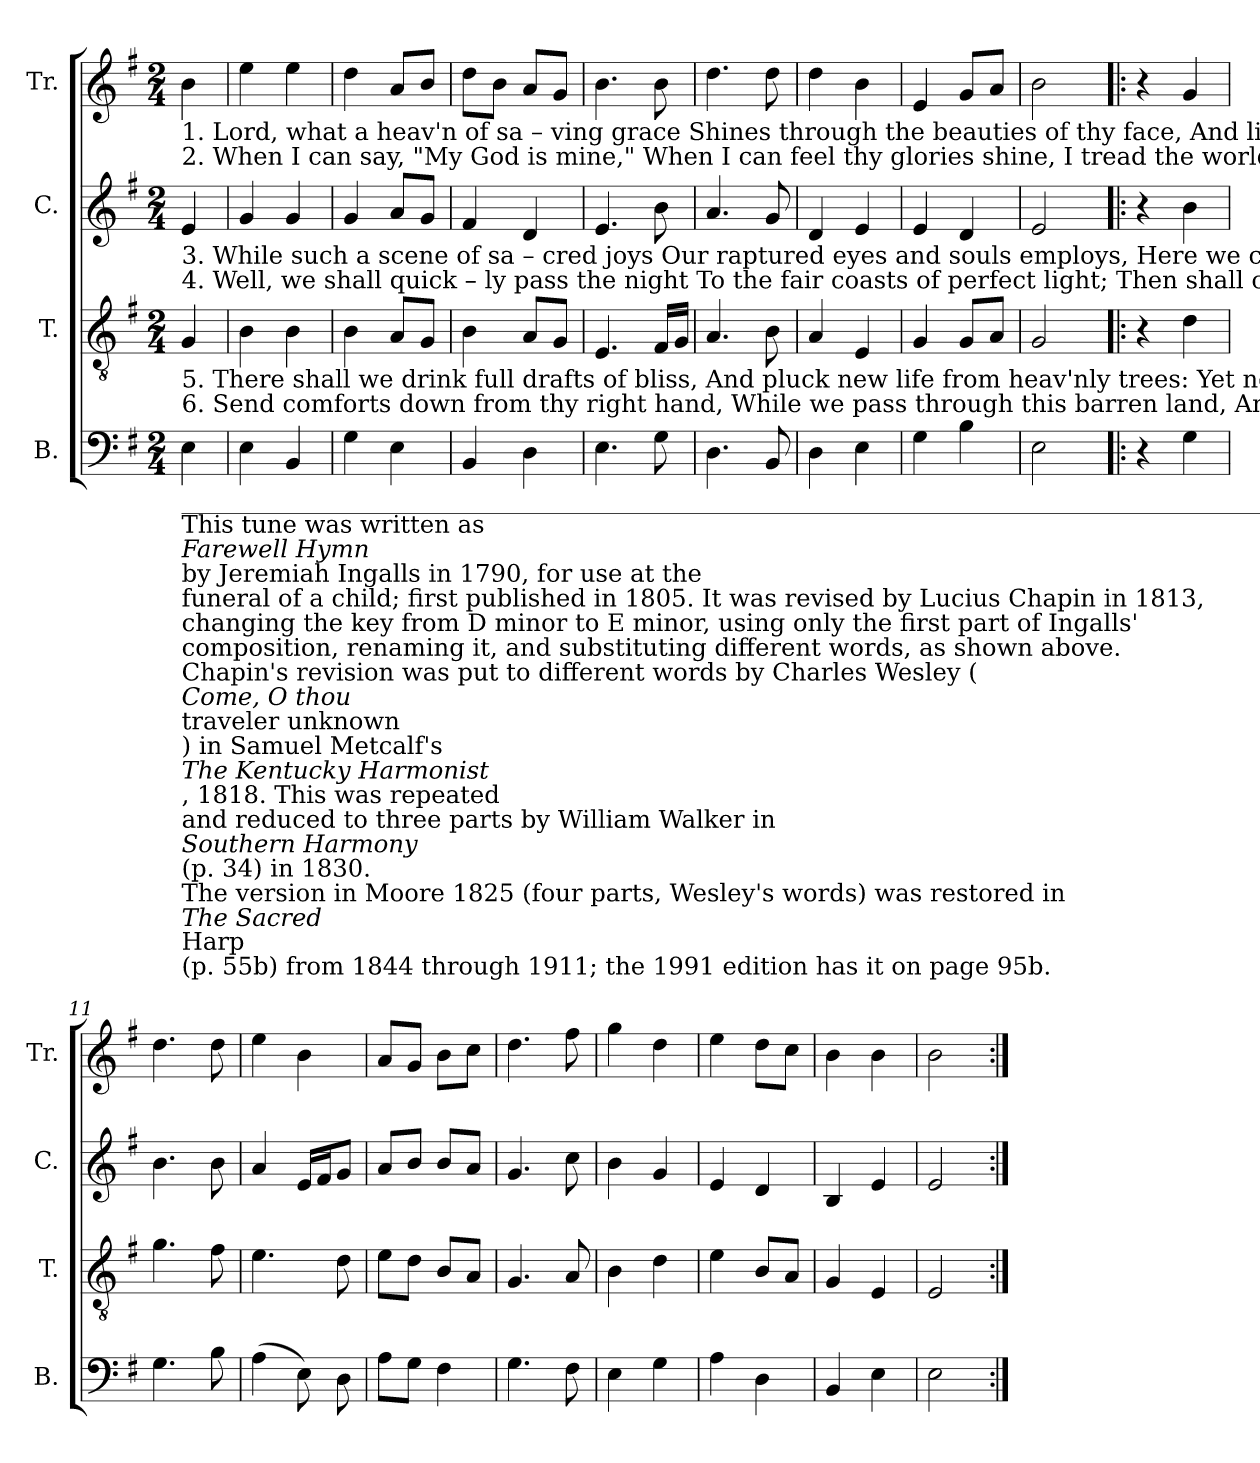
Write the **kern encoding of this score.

**kern	**kern	**kern	**kern
*part4	*part3	*part2	*part1
*staff4	*staff3	*staff2	*staff1
*I"B.	*I"T.	*I"C.	*I"Tr.
*I'B.	*I'T.	*I'C.	*I'Tr.
*clefF4	*clefGv2	*clefG2	*clefG2
*k[f#]	*k[f#]	*k[f#]	*k[f#]
*M2/4	*M2/4	*M2/4	*M2/4
*MM110	*MM110	*MM110	*MM110
=1	=1	=1	=1
!	!	!	!LO:TX:b:t=1. Lord, what a heav'n of  sa  –  ving grace  Shines through the beauties of thy face,         And lights our pas–sions     to   a  flame!  Lord, how we love thy charming name!
!	!	!	!LO:TX:b:t=2. When  I  can  say,  "My  God    is    mine,"  When   I      can  feel  thy  glories  shine,           I   tread  the  world  be  –  neath   my    feet,  And all that earth calls good or great.
!	!	!LO:TX:b:t=3. While  such  a  scene  of  sa – cred   joys    Our   raptured  eyes and souls employs,      Here  we  could  sit,   and       gaze   a   –   way   A     long,  an  ev  –  er –las –ting day.	!
!	!	!LO:TX:b:t=4. Well,  we  shall  quick – ly  pass the night   To     the   fair  coasts  of  perfect  light;       Then  shall  our  joy – ful        sen –  ses  rove   O'er  the  dear  ob – ject  of our love.	!
!	!LO:TX:b:t=5. There  shall  we drink full drafts of bliss,  And pluck new life from heav'nly trees&colon;      Yet  now  and  then,   dear   Lord,   be   –  stow   A  drop of heav'n on worms below.	!	!
!	!LO:TX:b:t=6. Send comforts down from thy right hand,  While we pass through this barren land,  And  in    thy   tem   –  ple     let        us        see     A glimpse of love, a glimpse of thee.	!	!
!LO:TX:b:t=_________________________________________________________________________________________________________	!	!	!
!LO:TX:b:t=This tune was written as	!	!	!
!LO:TX:b:i:t=Farewell Hymn	!	!	!
!LO:TX:b:t=by Jeremiah Ingalls in 1790, for use at the	!	!	!
!LO:TX:b:t=funeral of a child; first published in 1805. It was revised by Lucius Chapin in 1813,	!	!	!
!LO:TX:b:t=changing the key from D minor to E minor, using only the first part of Ingalls'	!	!	!
!LO:TX:b:t=composition, renaming it, and substituting different words, as shown above.	!	!	!
!LO:TX:b:t=Chapin's revision was put to different words by Charles Wesley (	!	!	!
!LO:TX:b:i:t=Come, O thou	!	!	!
!LO:TX:b:t=traveler unknown	!	!	!
!LO:TX:b:t=) in Samuel Metcalf's	!	!	!
!LO:TX:b:i:t=The Kentucky Harmonist	!	!	!
!LO:TX:b:t=, 1818. This was repeated	!	!	!
!LO:TX:b:t=and reduced to three parts by William Walker in	!	!	!
!LO:TX:b:i:t=Southern Harmony	!	!	!
!LO:TX:b:t=(p. 34) in 1830.	!	!	!
!LO:TX:b:t=The version in Moore 1825 (four parts, Wesley's words) was restored in	!	!	!
!LO:TX:b:i:t=The Sacred	!	!	!
!LO:TX:b:t=Harp	!	!	!
!LO:TX:b:t=(p. 55b) from 1844 through 1911; the 1991 edition has it on page 95b.	!	!	!
4E!\	4G!/	4e!/	4b!\
=2	=2	=2	=2
4E!\	4B!\	4g!/	4ee!\
4BB!/	4B!\	4g!/	4ee!\
=3	=3	=3	=3
4G!\	4B!\	4g!/	4dd!\
4E!\	8A!/L	8a!/L	8a!/L
.	8G!/J	8g!/J	8b!/J
=4	=4	=4	=4
4BB!/	4B!\	4f#!/	8dd!\L
.	.	.	8b!\J
4D!\	8A!/L	4d!/	8a!/L
.	8G!/J	.	8g!/J
=5	=5	=5	=5
4.E!\	4.E!/	4.e!/	4.b!\
8G!\	16F#!/LL	8b!\	8b!\
.	16G!/JJ	.	.
=6	=6	=6	=6
4.D!\	4.A!/	4.a!/	4.dd!\
8BB!/	8B!\	8g!/	8dd!\
=7	=7	=7	=7
4D!\	4A!/	4d!/	4dd!\
4E!\	4E!/	4e!/	4b!\
=8	=8	=8	=8
4G!\	4G!/	4e!/	4e!/
4B!\	8G!/L	4d!/	8g!/L
.	8A!/J	.	8a!/J
=9	=9	=9	=9
2E!\	2G!/	2e!/	2b!\
=10!|:	=10!|:	=10!|:	=10!|:
4r	4r	4r	4r
4G!\	4d!\	4b!\	4g!/
=11	=11	=11	=11
4.G!\	4.g!\	4.b!\	4.dd!\
8B!\	8f#!\	8b!\	8dd!\
=12	=12	=12	=12
(4A!\	4.e!\	4a!/	4ee!\
8E!\)	.	16e!/LL	4b!\
.	.	16f#!/J	.
8D!\	8d!\	8g!/J	.
=13	=13	=13	=13
8A!\L	8e!\L	8a!/L	8a!/L
8G!\J	8d!\J	8b!/J	8g!/J
4F#!\	8B!/L	8b!/L	8b!\L
.	8A!/J	8a!/J	8cc!\J
=14	=14	=14	=14
4.G!\	4.G!/	4.g!/	4.dd!\
8F#!\	8A!/	8cc!\	8ff#!\
=15	=15	=15	=15
4E!\	4B!\	4b!\	4gg!\
4G!\	4d!\	4g!/	4dd!\
=16	=16	=16	=16
4A!\	4e!\	4e!/	4ee!\
4D!\	8B!/L	4d!/	8dd!\L
.	8A!/J	.	8cc!\J
=17	=17	=17	=17
4BB!/	4G!/	4B!/	4b!\
4E!\	4E!/	4e!/	4b!\
=18	=18	=18	=18
2E!\	2E!/	2e!/	2b!\
=:|!	=:|!	=:|!	=:|!
*-	*-	*-	*-
